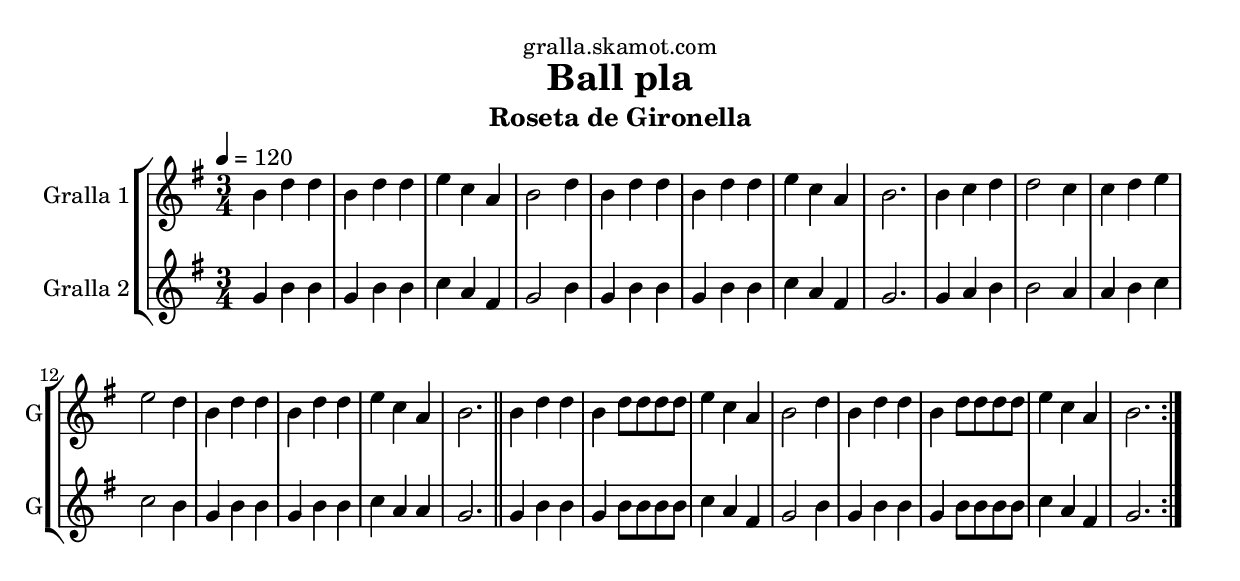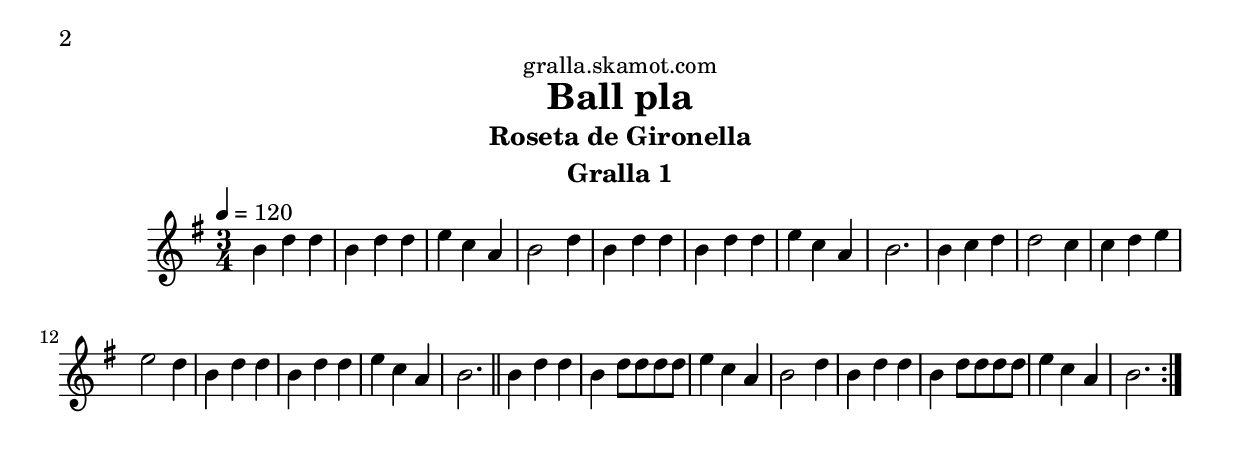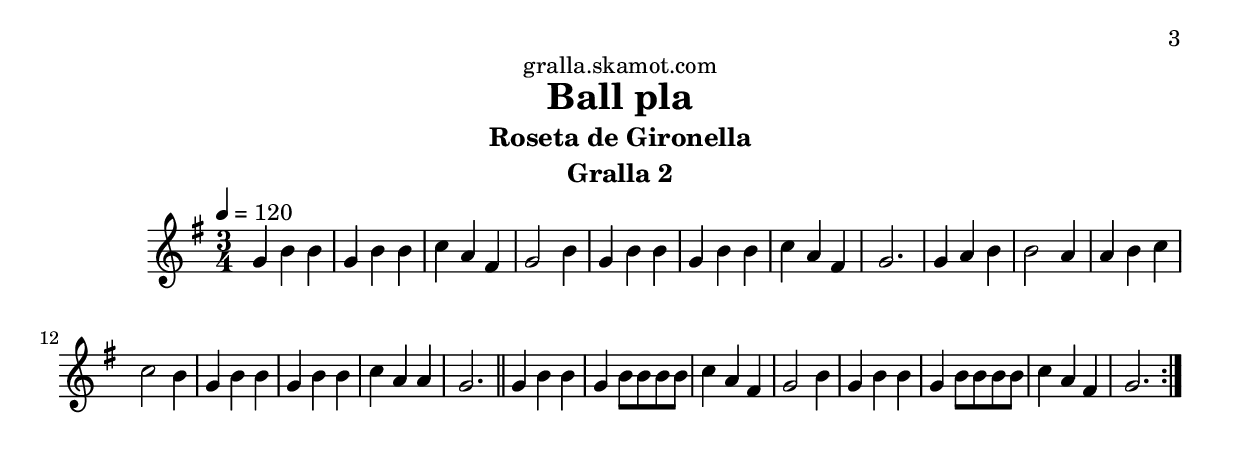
\version "2.16.2"

\header {
  dedication="gralla.skamot.com"
  title="Ball pla"
  subtitle="Roseta de Gironella"
  subsubtitle=""
  poet=""
  meter=""
  piece=""
  composer=""
  arranger=""
  opus=""
  instrument=""
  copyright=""
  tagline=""
}

liniaroAa =
\relative b'
{
  \tempo 4=120
  \clef treble
  \key g \major
  \time 3/4
  \repeat volta 2 { b4 d d  |
  b4 d d  |
  e4 c a  |
  b2 d4  |
  %05
  b4 d d  |
  b4 d d  |
  e4 c a  |
  b2.  |
  b4 c d  |
  %10
  d2 c4  |
  c4 d e  |
  e2 d4  |
  b4 d d  |
  b4 d d  |
  %15
  e4 c a  |
  b2.  \bar "||"
  b4 d d  |
  b4 d8 d d d  |
  e4 c a  |
  %20
  b2 d4  |
  b4 d d  |
  b4 d8 d d d  |
  e4 c a  |
  b2.  | }
}

liniaroAb =
\relative g'
{
  \tempo 4=120
  \clef treble
  \key g \major
  \time 3/4
  \repeat volta 2 { g4 b b  |
  g4 b b  |
  c4 a fis  |
  g2 b4  |
  %05
  g4 b b  |
  g4 b b  |
  c4 a fis  |
  g2.  |
  g4 a b  |
  %10
  b2 a4  |
  a4 b c  |
  c2 b4  |
  g4 b b  |
  g4 b b  |
  %15
  c4 a a  |
  g2.  \bar "||"
  g4 b b  |
  g4 b8 b b b  |
  c4 a fis  |
  %20
  g2 b4  |
  g4 b b  |
  g4 b8 b b b  |
  c4 a fis  |
  g2.  | }
}

\bookpart {
  \score {
    \new StaffGroup {
      \override Score.RehearsalMark #'self-alignment-X = #LEFT
      <<
        \new Staff \with {instrumentName = #"Gralla 1" shortInstrumentName = #"G"} \liniaroAa
        \new Staff \with {instrumentName = #"Gralla 2" shortInstrumentName = #"G"} \liniaroAb
      >>
    }
    \layout {}
  }
  \score { \unfoldRepeats
    \new StaffGroup {
      \override Score.RehearsalMark #'self-alignment-X = #LEFT
      <<
        \new Staff \with {instrumentName = #"Gralla 1" shortInstrumentName = #"G"} \liniaroAa
        \new Staff \with {instrumentName = #"Gralla 2" shortInstrumentName = #"G"} \liniaroAb
      >>
    }
    \midi {
      \set Staff.midiInstrument = "oboe"
      \set DrumStaff.midiInstrument = "drums"
    }
  }
}

\bookpart {
  \header {instrument="Gralla 1"}
  \score {
    \new StaffGroup {
      \override Score.RehearsalMark #'self-alignment-X = #LEFT
      <<
        \new Staff \liniaroAa
      >>
    }
    \layout {}
  }
  \score { \unfoldRepeats
    \new StaffGroup {
      \override Score.RehearsalMark #'self-alignment-X = #LEFT
      <<
        \new Staff \liniaroAa
      >>
    }
    \midi {
      \set Staff.midiInstrument = "oboe"
      \set DrumStaff.midiInstrument = "drums"
    }
  }
}

\bookpart {
  \header {instrument="Gralla 2"}
  \score {
    \new StaffGroup {
      \override Score.RehearsalMark #'self-alignment-X = #LEFT
      <<
        \new Staff \liniaroAb
      >>
    }
    \layout {}
  }
  \score { \unfoldRepeats
    \new StaffGroup {
      \override Score.RehearsalMark #'self-alignment-X = #LEFT
      <<
        \new Staff \liniaroAb
      >>
    }
    \midi {
      \set Staff.midiInstrument = "oboe"
      \set DrumStaff.midiInstrument = "drums"
    }
  }
}

